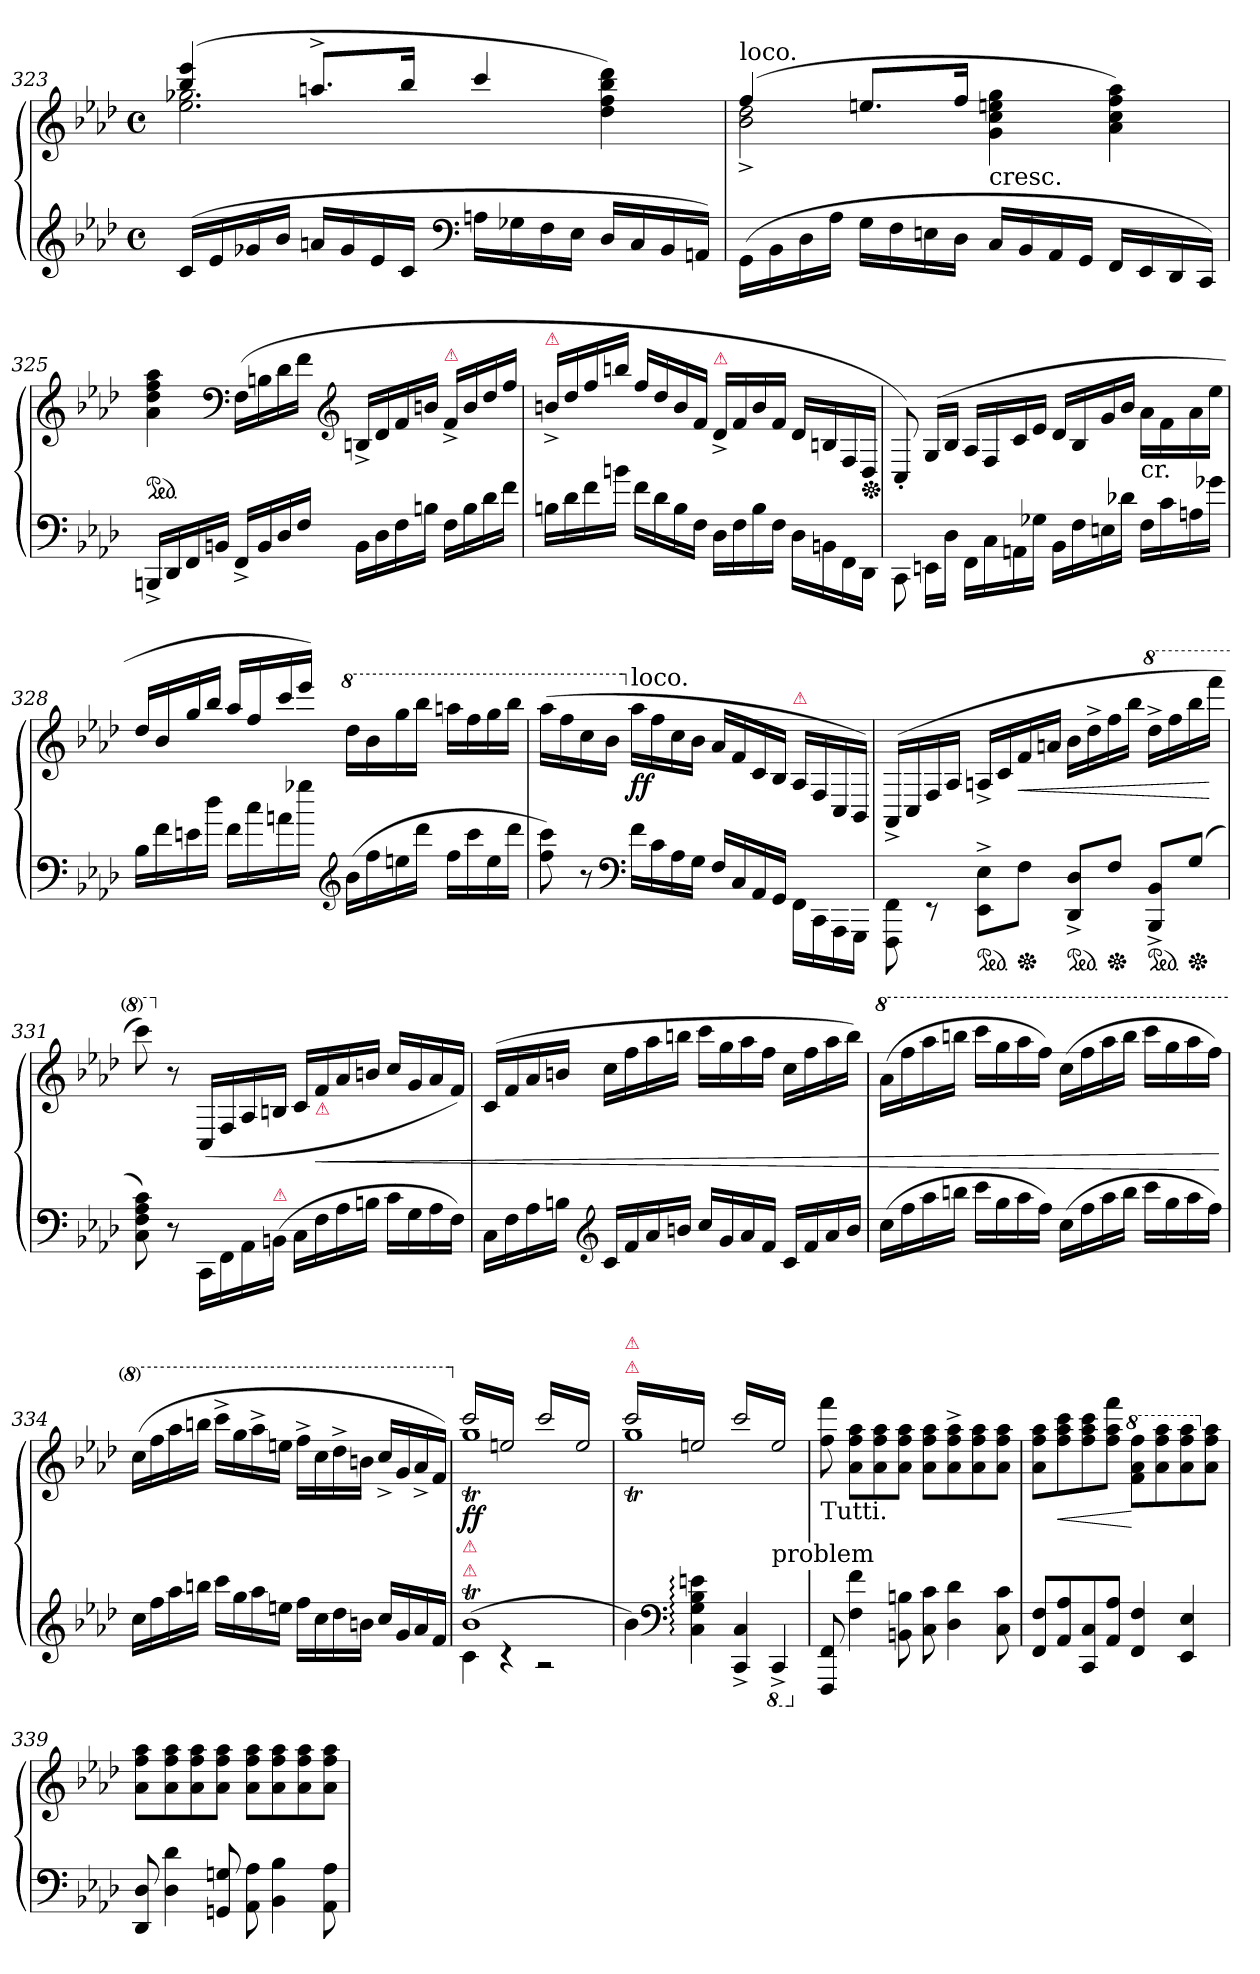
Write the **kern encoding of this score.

**kern	**kern	**dynam
*part1	*part1	*part1
*staff2	*staff1	*staff1/2
*clefG2	*clefG2	*
*k[b-e-a-d-]	*k[b-e-a-d-]	*
*M4/4	*M4/4	*
*met(c)	*met(c)	*
=323	=323	=323
*	*^	*
(>16cLL	(>4bb- 4eee-	2.ee- 2.gg-X	.
16e-	.	.	.
16g-X	.	.	.
16b-JJ	.	.	.
16anLL	8.aan^>L	.	.
16g-	.	.	.
16e-	.	.	.
16cJJ	16bb-Jk	.	.
*clefF4	*	*	*
16AnLL	4ccc/	.	.
16G-X	.	.	.
16F	.	.	.
16E-JJ	.	.	.
16D-LL	4dd- 4ff 4bb- 4ddd-)	4ryy	.
16C	.	.	.
16BB-	.	.	.
16AAnJJ)	.	.	.
=324	=324	=324	=324
!	!LO:TX:a:t=loco.	!	!
(>16GG\LL	(>4ff	2b-^< 2dd-^<	.
16BB-\	.	.	.
16D-\	.	.	.
16A-\JJ	.	.	.
16GLL	8.eenL	.	.
16F	.	.	.
16En	.	.	.
16D-JJ	16ffJk	.	.
!	!LO:TX:b:t=cresc.	!	!
16CLL	2ryy	4g 4cc 4een 4gg	.
16BB-	.	.	.
16AA-	.	.	.
16GGJJ	.	.	.
16FFLL	.	4a- 4cc 4ff 4aa-)	.
16EE-	.	.	.
16DD-	.	.	.
16CCJJ)	.	.	.
*	*v	*v	*
=325	=325	=325
*	*ped	*
16BBBn^<LL	4a- 4dd- 4ff 4aa-	.
16DD-	.	.
16FF	.	.
16BBnJJ	.	.
*	*clefF4	*
16FF^>LL	(>16FLL	.
16BB	16Bn	.
16D-	16d-	.
16FJJ	16fJJ	.
*	*clefG2	*
16BBLL	16Bn^<LL	.
16D-	16d-	.
16F	16f	.
16BnJJ	16bnJJ	.
!	!LO:TX:a:color=crimson:t=⚠	!
16FLL	16f^</LL	.
16B	16b/	.
16d-	16dd-/	.
16fJJ	16ff/JJ	.
=326	=326	=326
!	!LO:TX:a:color=crimson:t=⚠	!
16BnLL	16bn^</LL	.
16d-	16dd-/	.
16f\	16ff/	.
16bn\JJ	16bbn/JJ	.
16f\LL	16ff/LL	.
16d-\	16dd-/	.
16B	16b	.
16FJJ	16fJJ	.
!	!LO:TX:a:color=crimson:t=⚠	!
16D-LL	16d-^<LL	.
16F	16f	.
16B	16b	.
16FJJ	16fJJ	.
16D-\LL	16d-\LL	.
16BBn	16Bn/	.
16FF	16F/	.
*	*Xped	*
16DD-JJ	16D-/JJ	.
=327	=327	=327
8CC\	8C'>/)	.
16EEn\LL	(>16G/LL	.
16D-\JJ	16B-/JJ	.
16FF\LL	16A-/LL	.
16C\	16F/	.
16AAn	16c	.
16G-XJJ	16e-JJ	.
16BB-LL	16d-LL	.
16F	16B-	.
16En	16g	.
16d-XJJ	16b-JJ	.
!	!LO:TX:b:t=cr.	!
16FLL	16a-LL	.
16c	16f	.
16An	16a-	.
16g-XJJ	16ee-JJ	.
=328	=328	=328
16B-\LL	16dd-/LL	.
16f\	16b-/	.
16en\	16gg/	.
16dd-\JJ	16bb-/JJ	.
16f\LL	16aa-/LL	.
16cc\	16ff/	.
16an\	16ccc/	.
16gg-XJJ	16eee-JJ)	.
*clefG2	*	*
*	*8va	*
(>16b-LL	16ddd-LL	.
16ff	16bb-	.
16een	16ggg	.
16ddd-JJ	16bbb-JJ	.
16ffLL	16aaanLL	.
16ccc	16fff	.
16ee	16ggg	.
16ddd-JJ	16bbb-JJ	.
=329	=329	=329
8ff 8ccc)	(>16aaa-LL	.
.	16fff	.
8r	16ccc	.
.	16bb-JJ	.
*clefF4	*	*
*	*X8va	*
!	!LO:TX:a:t=loco.	!
!	!	!LO:DY:b
16fLL	16aa-LL	ff
16c	16ff	.
16A-	16cc	.
16GJJ	16b-JJ	.
16F/LL	16a-LL	.
16C/	16f	.
16AA-/	16c	.
16GG/JJ	16B-JJ	.
!	!LO:TX:a:color=crimson:t=⚠	!
16FF\LL	16A-/LL	.
16CC\	16F/	.
16AAA-\	16C/	.
16GGG\JJ	16BB-/JJ)	.
=330	=330	=330
8FFF\ 8FF\	(>16AA-^>/LL	.
.	16C/	.
8rEE	16F/	.
.	16A-/JJ	.
!LO:TX:a:color=crimson:t=⚠	!	!
*ped	*	*
8EE-^<\ 8E-^<\L	16An^>/LL	.
.	16c	.
!	!	!LO:HP:b
*Xped	*	*
8FJ	16f	<
.	16anJJ	.
!LO:TX:a:color=crimson:t=⚠	!	!
*ped	*	*
8DD-^< 8D-^<L	16b-LL	.
.	16dd-^>	.
*Xped	*	*
8FJ	16ff	.
.	16bb-JJ	.
*	*8va	*
!LO:TX:a:color=crimson:t=⚠	!	!
*ped	*	*
8BBB-^< 8BB-^<L	16ddd-^>LL	.
.	16fff	.
*Xped	*	*
(>8GJ	16bbb-	.
.	16ffffJJ	[
=331	=331	=331
8C 8F 8A- 8c)	8cccc)	.
*	*X8va	*
8r	8r	.
16CC\LL	(>16C/LL	.
16FF\	16F/	.
16AA-\	16A-/	.
!LO:TX:a:color=crimson:t=⚠	!	!
(>16BBn\JJ	16Bn/JJ	.
16CLL	16cLL	.
!	!LO:TX:b:color=crimson:t=⚠	!
!	!	!LO:HP:b
16F	16f	<
16A-	16a-	.
16BnJJ	16bnJJ	.
16cLL	16ccLL	.
16G	16g	.
16A-	16a-	.
16FJJ)	16fJJ)	.
=332	=332	=332
16CLL	(>16cLL	.
16F	16f	.
16A-	16a-	.
16BnJJ	16bnJJ	.
*clefG2	*	*
16cLL	16ccLL	.
16f	16ff	.
16a-	16aa-	.
16bnJJ	16bbnJJ	.
16ccLL	16cccLL	.
16g	16gg	.
16a-	16aa-	.
16fJJ	16ffJJ	.
16cLL	16ccLL	.
16f	16ff	.
16a-	16aa-	.
16bJJ	16bbJJ)	.
=333	=333	=333
*	*8va	*
(>16ccLL	(>16aa-LL	.
16ff	16fff	.
16aa-	16aaa-	.
16bbnJJ	16bbbnJJ	.
16cccLL	16ccccLL	.
16gg	16ggg	.
16aa-	16aaa-	.
16ffJJ)	16fffJJ)	.
(>16ccLL	(>16cccLL	.
16ff	16fff	.
16aa-	16aaa-	.
16bbJJ	16bbbJJ	.
16cccLL	16ccccLL	.
16gg	16ggg	.
16aa-	16aaa-	.
16ffJJ)	16fffJJ)	.
.	.	[
=334	=334	=334
16ccLL	(>16cccLL	.
16ff	16fff	.
16aa-	16aaa-	.
16bbnJJ	16bbbnJJ	.
16cccLL	16cccc^<LL	.
16gg	16ggg	.
16aa-	16aaa-^<	.
16eenJJ	16eeenJJ	.
16ffLL	16fff^<LL	.
16cc	16ccc	.
16dd-	16ddd-^<	.
16bnJJ	16bbnJJ	.
16ccLL	16ccc^<LL	.
16g	16gg	.
16a-	16aa-^<	.
16fJJ	16ffJJ)	.
=335	=335	=335
*^	*	*
*	*	*X8va	*
*	*	*^	*
!	!	!LO:TX:a:color=crimson:t=⚠	!	!
!	!	!LO:TX:a:color=crimson:t=⚠	!	!
!LO:TX:a:color=crimson:t=⚠	!	!	!	!
!LO:TX:a:color=crimson:t=⚠	!	!	!	!
!	!	!	!	!LO:DY:b
*	*	*tremolo	*	*
(>1b-T	4c	(<16cccLL	1ggt	ff
.	.	16een)	.	.
.	.	16ccc	.	.
.	.	16een)	.	.
.	4rc	16ccc	.	.
.	.	16een)	.	.
.	.	16ccc	.	.
.	.	16een)JJ	.	.
.	2rA	(<16cccLL	.	.
.	.	16ee)	.	.
.	.	16ccc	.	.
.	.	16ee)	.	.
.	.	16ccc	.	.
.	.	16ee)	.	.
.	.	16ccc	.	.
.	.	16ee)JJ	.	.
*v	*v	*	*	*
=336	=336	=336	=336
!	!LO:TX:a:color=crimson:t=⚠	!	!
!	!LO:TX:a:color=crimson:t=⚠	!	!
4b-)	(<16cccLL	1ggt	.
.	16ee)	.	.
.	16ccc	.	.
.	16ee)	.	.
*clefF4	*	*	*
4C: 4G: 4B-: 4en:	16ccc	.	.
.	16ee)	.	.
.	16ccc	.	.
.	16ee)JJ	.	.
4CC^> 4C^>	(<16cccLL	.	.
.	16ee)	.	.
.	16ccc	.	.
.	16ee)	.	.
*8ba	*	*	*
!LO:TX:a:t=problem	!	!	!
4CCC^>	16ccc	.	.
.	16ee)	.	.
.	16ccc	.	.
.	16ee)JJ	.	.
*	*Xtremolo	*	*
*	*v	*v	*
=337	=337	=337
*X8ba	*	*
!	!LO:TX:b:t=Tutti.	!
8FFF 8FF	8ff 8fff	.
.	.	.
4F! 4f!	8a-!\ 8ff!\ 8aa-!\L	.
.	.	.
.	8a-!\ 8ff!\ 8aa-!\	.
8BBn! 8Bn!	8a-!\ 8ff!\ 8aa-!\J	.
8C! 8c!	8a-!\ 8ff!\ 8aa-!\L	.
4D-! 4d-!	8a-!^<\ 8ff!^<\ 8aa-!^<\	.
.	8a-!\ 8ff!\ 8aa-!\	.
8C! 8c!	8a-!\ 8ff!\ 8aa-!\J	.
=338	=338	=338
8FF! 8F!L	8a-!\ 8ff!\ 8aa-!\L	.
!	!	!LO:HP:b
8AA-! 8A-!	8ff!\ 8aa-!\ 8ccc!\	<
8CC! 8C!	8ff!\ 8aa-!\ 8ccc!\	.
8AA-! 8A-!J	8ff!\ 8aa-!\ 8fff!\J	.
*	*8va	*
4FF! 4F!	8ff!\ 8aa-!\ 8fff!\L	[
.	8aa-!\ 8fff!\ 8aaa-!\	.
4EE-! 4E-!	8aa-!\ 8fff!\ 8aaa-!\	.
*	*X8va	*
.	8a-!\ 8ff!\ 8aa-!\J	.
=339	=339	=339
8DD-! 8D-!	8a-!\ 8ff!\ 8aa-!\L	.
4D-! 4d-!	8a-!\ 8ff!\ 8aa-!\	.
.	8a-!\ 8ff!\ 8aa-!\	.
8GGn!/ 8Gn!/	8a-!\ 8ff!\ 8aa-!\J	.
8AA-! 8A-!	8a-!\ 8ff!\ 8aa-!\L	.
4BB-! 4B-!	8a-!\ 8ff!\ 8aa-!\	.
.	8a-!\ 8ff!\ 8aa-!\	.
8AA-! 8A-!	8a-!\ 8ff!\ 8aa-!\J	.
=	=	=
*-	*-	*-
